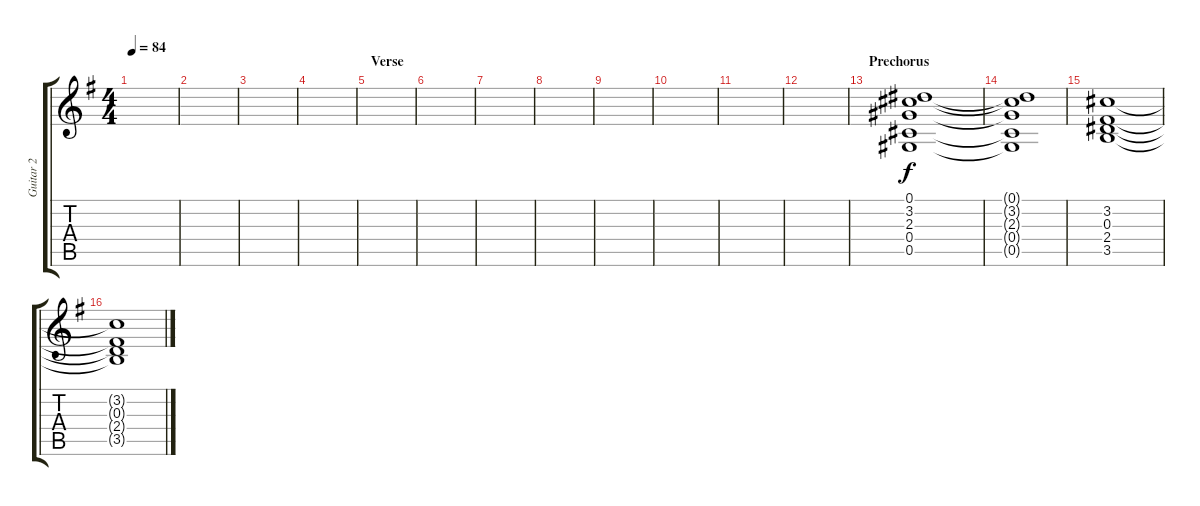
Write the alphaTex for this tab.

\track ("Guitar 2" "Guitar 2") {instrument acousticguitarnylon}
\staff {score tabs}
\tuning (Eb4 Bb3 Gb3 Db3 Ab2 Eb2) {hide}
\ts (4 4)
\tempo 84
\clef g2
\ks g
|
|
|
|
\section ("" "Verse")
|
|
|
|
|
|
|
|
\section ("" "Prechorus")
(0.1 3.2 2.3 0.4 0.5).1 |
(0.1{t} 3.2{t} 2.3{t} 0.4{t} 0.5{t}).1 |
(3.2 0.3 2.4 3.5).1 |
(3.2{t} 0.3{t} 2.4{t} 3.5{t}).1
